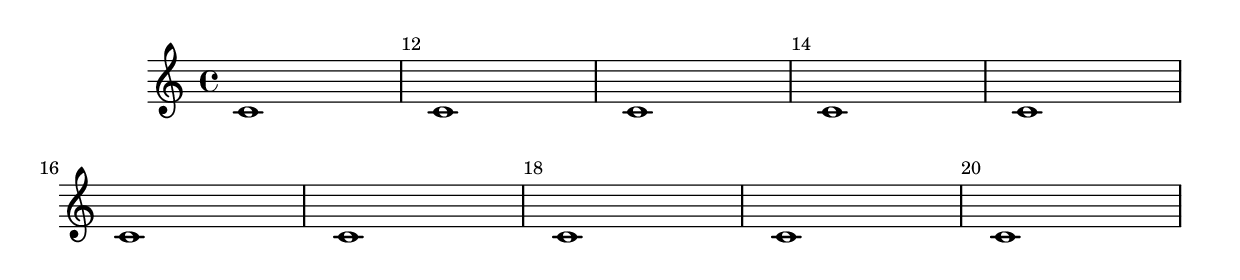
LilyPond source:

%% DO NOT EDIT this file manually; it is automatically
%% generated from LSR http://lsr.dsi.unimi.it
%% Make any changes in LSR itself, or in Documentation/snippets/new/ ,
%% and then run scripts/auxiliar/makelsr.py
%%
%% This file is in the public domain.
\version "2.14.0"

\header {
  lsrtags = "rhythms"

%% Translation of GIT committish: 2d548a99cb9dba80f2ff035582009477cd37eceb
  texidoces = "

Se pueden imprimir los números de compás a intervalos regulares
mediante el establecimiento de la propiedad
@code{barNumberVisibility}.  Aquí los números de compás se
imprimen a cada dos compases excepto al final de la línea.

"

  doctitlees = "Imprimir números de compás a intervalos regulares"



%% Translation of GIT committish: 0a868be38a775ecb1ef935b079000cebbc64de40
  texidocde = "
Taktnummern können in regelmäßigen Intervallen gesetzt werden, indem
man die Eigenschaft @code{barNumberVisibility} definiert.  In diesem
Beispiel werden die Taktnummern jeden zweiten Takt gesetzt, außer
am Ende einer Zeile.

"
  doctitlede = "Setzen der Taktnummern in regelmäßigen Intervallen"



%% Translation of GIT committish: 374d57cf9b68ddf32a95409ce08ba75816900f6b
  texidocfr = "
Vous pouvez imprimer un numéro de mesure à intervalle régulier plutôt
qu'en tête de chaque ligne seulement, en recourrant à la propriété
@code{barNumberVisibility}.  Voici comment afficher le numéro toutes les
deux mesures sauf en fin de ligne.

"
  doctitlefr = "Imprimer les numéros de mesure à intervalle régulier"

  texidoc = "
Bar numbers can be printed at regular intervals by setting the property
@code{barNumberVisibility}. Here the bar numbers are printed every two
measures except at the end of the line.

"
  doctitle = "Printing bar numbers at regular intervals"
} % begin verbatim

\relative c' {
  \override Score.BarNumber #'break-visibility = #end-of-line-invisible
  \set Score.currentBarNumber = #11
  % Permit first bar number to be printed
  \bar ""
  % Print a bar number every second measure
  \set Score.barNumberVisibility = #(every-nth-bar-number-visible 2)
  c1 | c | c | c | c
  \break
  c1 | c | c | c | c
}

